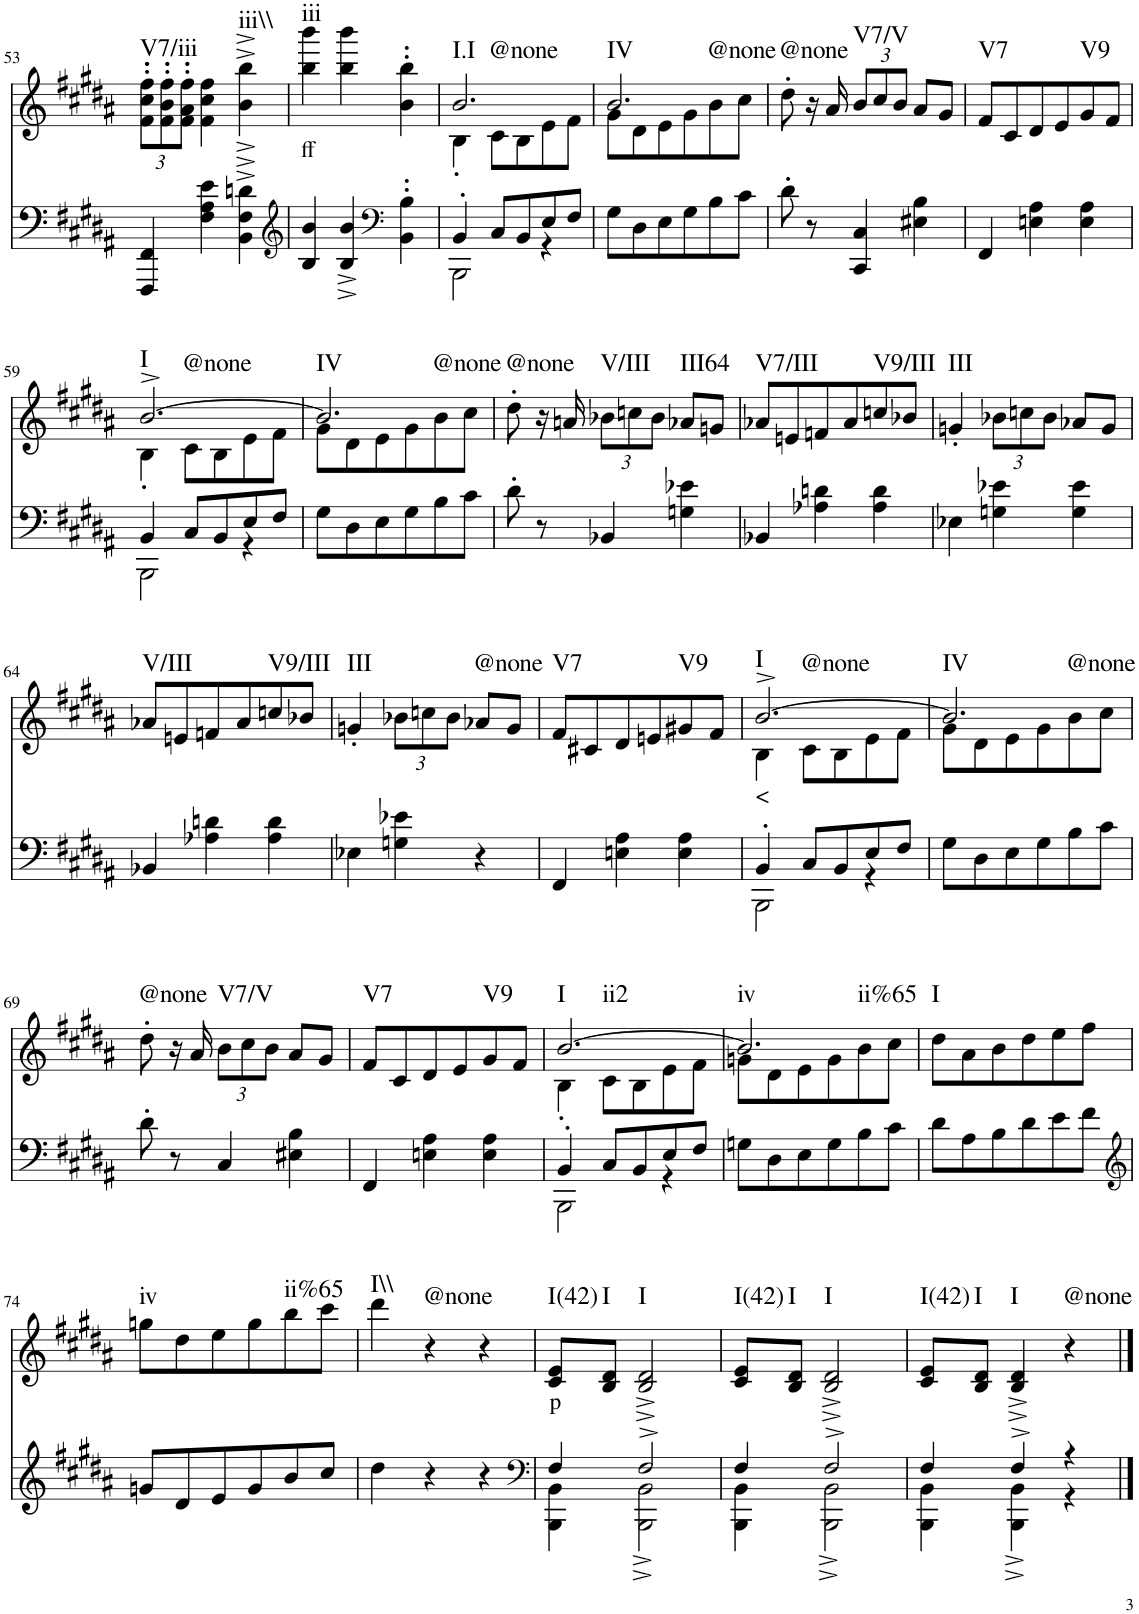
**kern	**kern	**text	**harte
*part2	*part1	*part1	*part1
*staff2	*staff1	*staff1	*
*I"Piano	*I"Piano	*	*
*I'Pno	*I'Pno	*	*
!!LO:PB:g=z
*clefF4	*clefG2	*	*
*k[f#c#g#d#a#]	*k[f#c#g#d#a#]	*	*
*B:	*B:	*	*
*M3/4	*M3/4	*	*
*	*Xbrackettup	*	*
=53	=53	=53	=53
!	!	!	!LO:H:kt=V7/iii
4FFF#/ 4FF#/	12f#\' 12cc#\' 12ff#\'L	.	N
.	12f#\' 12b\' 12ff#\'	.	.
.	12f#\' 12a#\' 12ff#\'J	.	.
4F#\ 4A#\ 4e\	4f#\ 4cc#\ 4ff#\	.	.
!	!	!	!LO:H:kt=iii\\
4BB\^ 4F#\^ 4dn\^	4b\^ 4bb\^	.	N
=54	=54	=54	=54
*clefG2	*	*	*
!	!	!LO:LY:b	!LO:H:kt=iii
4B/ 4b/	4bb\ 4bbb\	ff	N
4B/^ 4b/^	4bb\ 4bbb\	.	.
*clefF4	*	*	*
4BB\' 4B\'	4b\' 4bb\'	.	.
=55	=55	=55	=55
*^	*^	*	*
!	!	!	!	!	!LO:H:n=1:kt=I.I
!	!	!	!	!	!LO:H:n=2:kt=@none
4BB'/	2BBB\	2.b/	4B'\	.	N N
8C#/L	.	.	8c#\L	.	.
8BB/	.	.	8B\	.	.
8E/	4r	.	8e\	.	.
8F#/J	.	.	8f#\J	.	.
*v	*v	*	*	*	*
=56	=56	=56	=56	=56
!	!	!	!	!LO:H:n=1:kt=IV
!	!	!	!	!LO:H:n=2:kt=@none
8G#\L	2.b/	8g#\L	.	N N
8D#\	.	8d#\	.	.
8E\	.	8e\	.	.
8G#\	.	8g#\	.	.
8B\	.	8b\	.	.
8c#\J	.	8cc#\J	.	.
=57	=57	=57	=57	=57
!	!	!	!	!LO:H:kt=@none
*	*v	*v	*	*
8d#'\	8dd#'\	.	N
8r	16r	.	.
.	16a#/	.	.
!	!	!	!LO:H:kt=V7/V
4CC#/ 4C#/	12b/L	.	N
.	12cc#/	.	.
.	12b/J	.	.
4E#X\ 4B\	8a#/L	.	.
.	8g#/J	.	.
=58	=58	=58	=58
!	!	!	!LO:H:kt=V7
4FF#/	8f#/L	.	N
.	8c#/	.	.
4En\ 4A#\	8d#/	.	.
.	8e/	.	.
!	!	!	!LO:H:kt=V9
4E\ 4A#\	8g#/	.	N
.	8f#/J	.	.
!!LO:LB:g=z
=59	=59	=59	=59
*^	*^	*	*
!	!	!	!	!	!LO:H:n=1:kt=I
!	!	!	!	!	!LO:H:n=2:kt=@none
4BB/	2BBB\	[2.b^/	4B'\	.	N N
8C#/L	.	.	8c#\L	.	.
8BB/	.	.	8B\	.	.
8E/	4r	.	8e\	.	.
8F#/J	.	.	8f#\J	.	.
*v	*v	*	*	*	*
=60	=60	=60	=60	=60
!	!	!	!	!LO:H:n=1:kt=IV
!	!	!	!	!LO:H:n=2:kt=@none
8G#\L	2.b/]	8g#\L	.	N N
8D#\	.	8d#\	.	.
8E\	.	8e\	.	.
8G#\	.	8g#\	.	.
8B\	.	8b\	.	.
8c#\J	.	8cc#\J	.	.
=61	=61	=61	=61	=61
!	!	!	!	!LO:H:kt=@none
*	*v	*v	*	*
8d#'\	8dd#'\	.	N
8r	16r	.	.
.	16an/	.	.
!	!	!	!LO:H:kt=V/III
4BB-X/	12b-X\L	.	N
.	12ccn\	.	.
.	12b-\J	.	.
!	!	!	!LO:H:kt=III64
4Gn\ 4e-X\	8a-X/L	.	N
.	8gn/J	.	.
=62	=62	=62	=62
!	!	!	!LO:H:kt=V7/III
4BB-X/	8a-X/L	.	N
.	8en/	.	.
4A-X\ 4dn\	8fn/	.	.
.	8a-/	.	.
!	!	!	!LO:H:kt=V9/III
4A-\ 4d\	8ccn/	.	N
.	8b-X/J	.	.
=63	=63	=63	=63
!	!	!	!LO:H:kt=III
4E-X\	4gn'/	.	N
4Gn\ 4e-X\	12b-X\L	.	.
.	12ccn\	.	.
.	12b-\J	.	.
4G\ 4e-\	8a-X/L	.	.
.	8g/J	.	.
!!LO:LB:g=z
=64	=64	=64	=64
!	!	!	!LO:H:kt=V/III
4BB-X/	8a-X/L	.	N
.	8en/	.	.
4A-X\ 4dn\	8fn/	.	.
.	8a-/	.	.
!	!	!	!LO:H:kt=V9/III
4A-\ 4d\	8ccn/	.	N
.	8b-X/J	.	.
=65	=65	=65	=65
!	!	!	!LO:H:kt=III
4E-X\	4gn'/	.	N
4Gn\ 4e-X\	12b-X\L	.	.
.	12ccn\	.	.
.	12b-\J	.	.
!	!	!	!LO:H:kt=@none
4r	8a-X/L	.	N
.	8g/J	.	.
=66	=66	=66	=66
!	!	!	!LO:H:kt=V7
4FF#/	8f#/L	.	N
.	8c#X/	.	.
4En\ 4A#\	8d#/	.	.
.	8en/	.	.
!	!	!	!LO:H:kt=V9
4E\ 4A#\	8g#X/	.	N
.	8f#/J	.	.
=67	=67	=67	=67
*^	*^	*	*
!	!	!	!	!LO:LY:b	!LO:H:n=1:kt=I
!	!	!	!	!	!LO:H:n=2:kt=@none
4BB'/	2BBB\	[2.b^/	4B\	<	N N
8C#/L	.	.	8c#\L	.	.
8BB/	.	.	8B\	.	.
8E/	4r	.	8e\	.	.
8F#/J	.	.	8f#\J	.	.
*v	*v	*	*	*	*
=68	=68	=68	=68	=68
!	!	!	!	!LO:H:n=1:kt=IV
!	!	!	!	!LO:H:n=2:kt=@none
8G#\L	2.b/]	8g#\L	.	N N
8D#\	.	8d#\	.	.
8E\	.	8e\	.	.
8G#\	.	8g#\	.	.
8B\	.	8b\	.	.
8c#\J	.	8cc#\J	.	.
!!LO:LB:g=z
=69	=69	=69	=69	=69
!	!	!	!	!LO:H:kt=@none
*	*v	*v	*	*
8d#'\	8dd#'\	.	N
8r	16r	.	.
.	16a#/	.	.
!	!	!	!LO:H:kt=V7/V
4C#/	12b\L	.	N
.	12cc#\	.	.
.	12b\J	.	.
4E#X\ 4B\	8a#/L	.	.
.	8g#/J	.	.
=70	=70	=70	=70
!	!	!	!LO:H:kt=V7
4FF#/	8f#/L	.	N
.	8c#/	.	.
4En\ 4A#\	8d#/	.	.
.	8e/	.	.
!	!	!	!LO:H:kt=V9
4E\ 4A#\	8g#/	.	N
.	8f#/J	.	.
=71	=71	=71	=71
*^	*^	*	*
!	!	!	!	!	!LO:H:n=1:kt=I
!	!	!	!	!	!LO:H:n=2:kt=ii2
4BB'/	2BBB\	[2.b/	4B'\	.	N N
8C#/L	.	.	8c#\L	.	.
8BB/	.	.	8B\	.	.
8E/	4r	.	8e\	.	.
8F#/J	.	.	8f#\J	.	.
*v	*v	*	*	*	*
=72	=72	=72	=72	=72
!	!	!	!	!LO:H:n=1:kt=iv
!	!	!	!	!LO:H:n=2:kt=ii%65
8Gn\L	2.b/]	8gn\L	.	N N
8D#\	.	8d#\	.	.
8E\	.	8e\	.	.
8G\	.	8g\	.	.
8B\	.	8b\	.	.
8c#\J	.	8cc#\J	.	.
=73	=73	=73	=73	=73
!	!	!	!	!LO:H:kt=I
*	*v	*v	*	*
8d#\L	8dd#\L	.	N
8A#\	8a#\	.	.
8B\	8b\	.	.
8d#\	8dd#\	.	.
8e\	8ee\	.	.
8f#\J	8ff#\J	.	.
!!LO:LB:g=z
=74	=74	=74	=74
*clefG2	*	*	*
!	!	!	!LO:H:kt=iv
8gn/L	8ggn\L	.	N
8d#/	8dd#\	.	.
8e/	8ee\	.	.
8g/	8gg\	.	.
!	!	!	!LO:H:kt=ii%65
8b/	8bb\	.	N
8cc#/J	8ccc#\J	.	.
=75	=75	=75	=75
!	!	!	!LO:H:kt=I\\
4dd#\	4ddd#\	.	N
!	!	!	!LO:H:kt=@none
4r	4r	.	N
4r	4r	.	.
=76	=76	=76	=76
*clefF4	*	*	*
*^	*	*	*
!	!	!	!LO:LY:b	!LO:H:kt=I(42)
4F#/	4BBB\ 4BB\	8c#/ 8e/L	p	N
!	!	!	!	!LO:H:kt=I
.	.	8B/ 8d#/J	.	N
!	!	!	!	!LO:H:kt=I
2F#^/	2BBB\^ 2BB\^	2B/^ 2d#/^	.	N
=77	=77	=77	=77	=77
!	!	!	!	!LO:H:kt=I(42)
4F#/	4BBB\ 4BB\	8c#/ 8e/L	.	N
!	!	!	!	!LO:H:kt=I
.	.	8B/ 8d#/J	.	N
!	!	!	!	!LO:H:kt=I
2F#^/	2BBB\^ 2BB\^	2B/^ 2d#/^	.	N
=78	=78	=78	=78	=78
!	!	!	!	!LO:H:kt=I(42)
4F#/	4BBB\ 4BB\	8c#/ 8e/L	.	N
!	!	!	!	!LO:H:kt=I
.	.	8B/ 8d#/J	.	N
!	!	!	!	!LO:H:kt=I
4F#^/	4BBB\^ 4BB\^	4B/^ 4d#/^	.	N
!	!	!	!	!LO:H:kt=@none
4r	4r	4r	.	N
*v	*v	*	*	*
==	==	==	==
*-	*-	*-	*-
